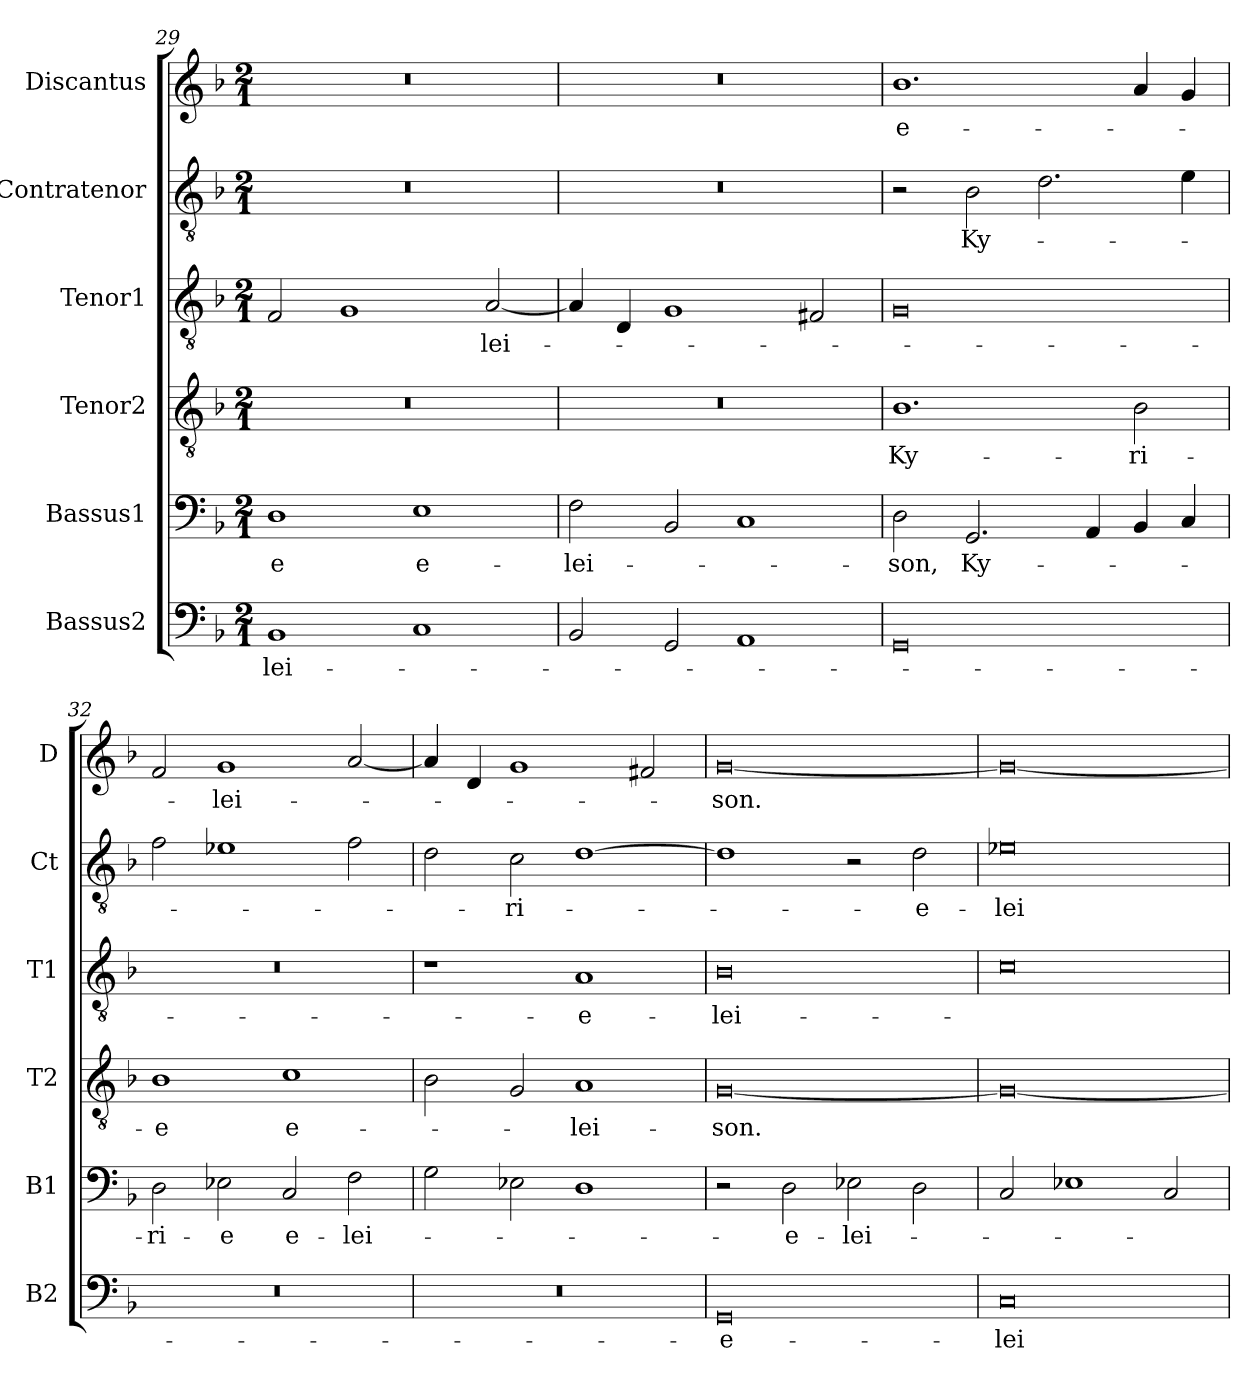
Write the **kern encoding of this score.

**kern	**text	**kern	**text	**kern	**text	**kern	**text	**kern	**text	**kern	**text
*part6	*part6	*part5	*part5	*part4	*part4	*part3	*part3	*part2	*part2	*part1	*part1
*staff6	*staff6	*staff5	*staff5	*staff4	*staff4	*staff3	*staff3	*staff2	*staff2	*staff1	*staff1
*I"Bassus2	*	*I"Bassus1	*	*I"Tenor2	*	*I"Tenor1	*	*I"Contratenor	*	*I"Discantus	*
*I'B2	*	*I'B1	*	*I'T2	*	*I'T1	*	*I'Ct	*	*I'D	*
*clefF4	*	*clefF4	*	*clefGv2	*	*clefGv2	*	*clefGv2	*	*clefG2	*
*k[b-]	*	*k[b-]	*	*k[b-]	*	*k[b-]	*	*k[b-]	*	*k[b-]	*
*M2/1	*	*M2/1	*	*M2/1	*	*M2/1	*	*M2/1	*	*M2/1	*
=29	=29	=29	=29	=29	=29	=29	=29	=29	=29	=29	=29
1BB-	-lei-	1D	-e	0r	.	2F	.	0r	.	0r	.
.	.	.	.	.	.	1G	.	.	.	.	.
1C	.	1E	e-	.	.	.	.	.	.	.	.
.	.	.	.	.	.	[2A	-lei-	.	.	.	.
=30	=30	=30	=30	=30	=30	=30	=30	=30	=30	=30	=30
2BB-	.	2F	-lei-	0r	.	4A]	.	0r	.	0r	.
.	.	.	.	.	.	4D	.	.	.	.	.
2GG	.	2BB-	.	.	.	1G	.	.	.	.	.
1AA	.	1C	.	.	.	.	.	.	.	.	.
.	.	.	.	.	.	2F#X	.	.	.	.	.
=31	=31	=31	=31	=31	=31	=31	=31	=31	=31	=31	=31
0GG	.	2D	-son,	1.B-	Ky-	0G	.	2r	.	1.b-	-e-
.	.	2.GG	Ky-	.	.	.	.	2B-	Ky-	.	.
.	.	.	.	.	.	.	.	2.d	.	.	.
.	.	4AA	.	.	.	.	.	.	.	.	.
.	.	4BB-	.	2B-	-ri-	.	.	.	.	4a	.
.	.	4C	.	.	.	.	.	4e	.	4g	.
=32	=32	=32	=32	=32	=32	=32	=32	=32	=32	=32	=32
0r	.	2D	-ri-	1B-	-e	0r	.	2f	.	2f	.
.	.	2E-X	-e	.	.	.	.	1e-X	.	1g	-lei-
.	.	2C	e-	1c	e-	.	.	.	.	.	.
.	.	2F	-lei-	.	.	.	.	2f	.	[2a	.
=33	=33	=33	=33	=33	=33	=33	=33	=33	=33	=33	=33
0r	.	2G	.	2B-	.	1r	.	2d	.	4a]	.
.	.	.	.	.	.	.	.	.	.	4d	.
.	.	2E-X	.	2G	.	.	.	2c	-ri-	1g	.
.	.	1D	.	1A	-lei-	1A	-e-	[1d	.	.	.
.	.	.	.	.	.	.	.	.	.	2f#X	.
=34	=34	=34	=34	=34	=34	=34	=34	=34	=34	=34	=34
0GG	-e-	2r	.	[0G	-son.	0B-	-lei-	1d]	.	[0g	-son.
.	.	2D	-e-	.	.	.	.	.	.	.	.
.	.	2E-X	-lei-	.	.	.	.	2r	.	.	.
.	.	2D	.	.	.	.	.	2d	-e-	.	.
=35	=35	=35	=35	=35	=35	=35	=35	=35	=35	=35	=35
0C	-lei-	2C	.	0G_	.	0c	.	0e-X	-lei-	0g_	.
.	.	1E-X	.	.	.	.	.	.	.	.	.
.	.	2C	.	.	.	.	.	.	.	.	.
=	=	=	=	=	=	=	=	=	=	=	=
*-	*-	*-	*-	*-	*-	*-	*-	*-	*-	*-	*-
